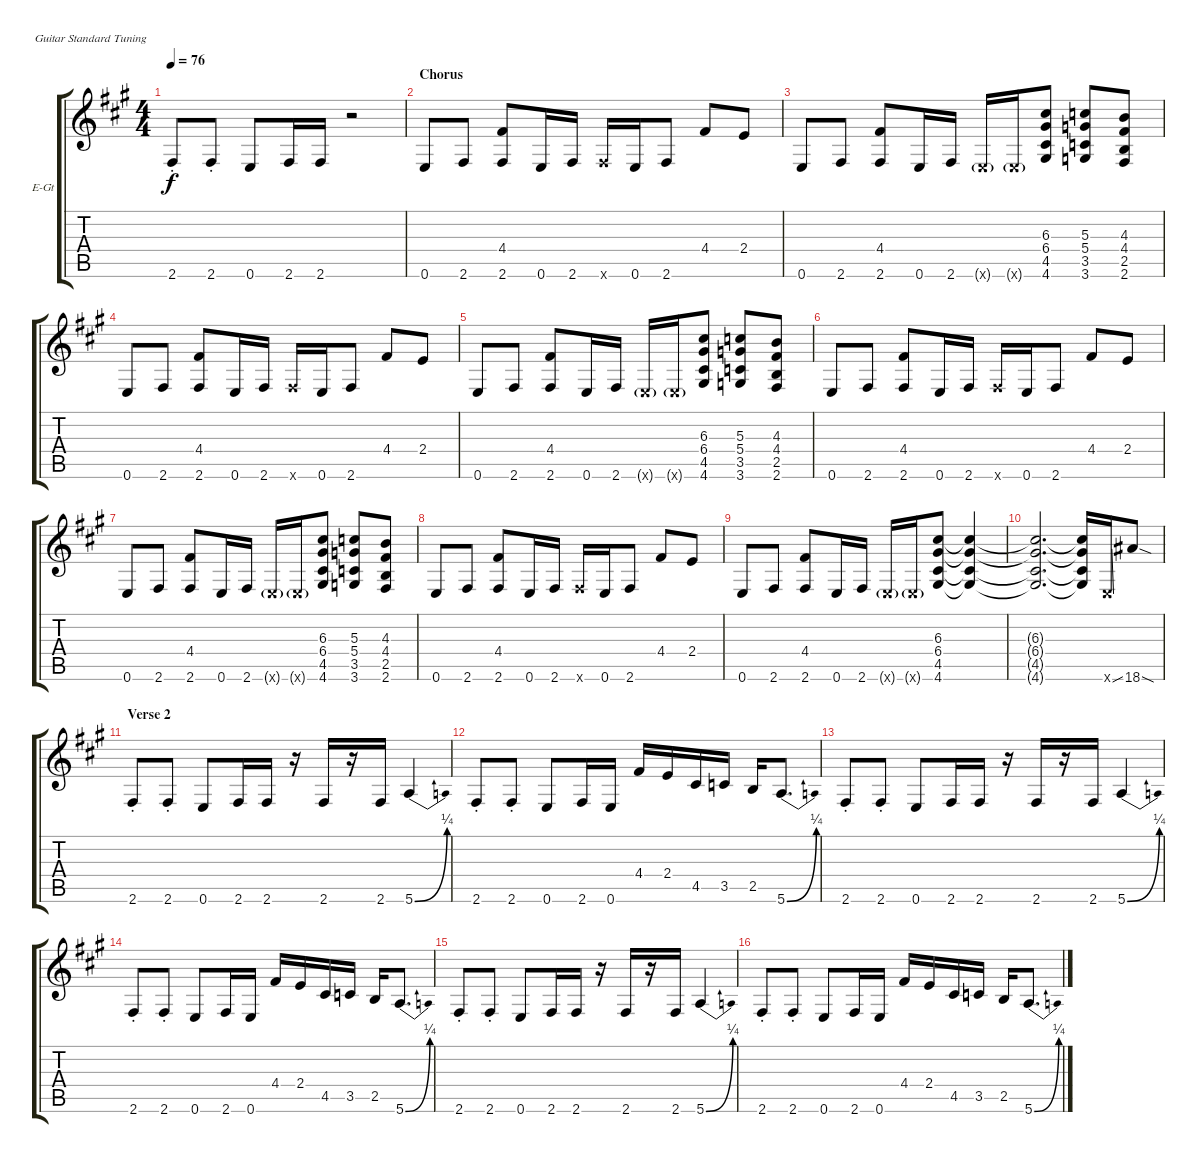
\defaultSystemsLayout 4
\bracketExtendMode groupsimilarinstruments
\firstSystemTrackNameOrientation horizontal
\otherSystemsTrackNameOrientation horizontal
\track ("Lead Guitar 2" "E-Gt") {instrument distortionguitar}
\staff {score tabs}
\tuning (E4 B3 G3 D3 A2 E2)
\ts (4 4)
\tempo 76
\clef g2
\scale
0.333333
\ks f#minor
2.6{st}.8{dy f} 2.6{st}.8 0.6.8 2.6.16 2.6.16 r.2 |
\section ("" "Chorus")
\scale
0.333333 0.6.8 2.6.8 (4.4 2.6).8 0.6.16 2.6.16 2.6{x}.16 0.6.16 2.6.8 4.4.8 2.4.8 |
\scale
0.333333 0.6.8 2.6.8 (4.4 2.6).8 0.6.16 2.6.16 0.6{g x}.16 0.6{g x}.16 (4.6 4.5 6.4 6.3).8 (3.6 3.5 5.4 5.3).8 (2.6 2.5 4.4 4.3).8 |
\scale
0.333333 0.6.8 2.6.8 (4.4 2.6).8 0.6.16 2.6.16 2.6{x}.16 0.6.16 2.6.8 4.4.8 2.4.8 |
\scale
0.333333 0.6.8 2.6.8 (4.4 2.6).8 0.6.16 2.6.16 0.6{g x}.16 0.6{g x}.16 (4.6 4.5 6.4 6.3).8 (3.6 3.5 5.4 5.3).8 (2.6 2.5 4.4 4.3).8 |
\scale
0.333333 0.6.8 2.6.8 (4.4 2.6).8 0.6.16 2.6.16 2.6{x}.16 0.6.16 2.6.8 4.4.8 2.4.8 |
\scale
0.333333 0.6.8 2.6.8 (4.4 2.6).8 0.6.16 2.6.16 0.6{g x}.16 0.6{g x}.16 (4.6 4.5 6.4 6.3).8 (3.6 3.5 5.4 5.3).8 (2.6 2.5 4.4 4.3).8 |
\scale
0.333333 0.6.8 2.6.8 (4.4 2.6).8 0.6.16 2.6.16 2.6{x}.16 0.6.16 2.6.8 4.4.8 2.4.8 |
\scale
0.333333 0.6.8 2.6.8 (4.4 2.6).8 0.6.16 2.6.16 0.6{g x}.16 0.6{g x}.16 (4.6 4.5 6.4 6.3).8 (4.6{t} 4.5{t} 6.4{t} 6.3{t}).4 |
\scale
0.333333 (4.6{t} 4.5{t} 6.4{t} 6.3{t}).2{d} (4.6{t} 4.5{t} 6.4{t} 6.3{t}).16 0.6{ss x}.16 18.6{sod}.8 |
\section ("" "Verse 2")
\scale
0.333333 2.6{st}.8 2.6{st}.8 0.6.8 2.6.16 2.6.16 r.16 2.6.16 r.16 2.6.16 5.6{be (bend 0 0 60 1)}.4 |
\scale
0.333333 2.6{st}.8 2.6{st}.8 0.6.8 2.6.16 0.6.16 4.4.16 2.4.16 4.5.16 3.5.16 2.5.16 5.6{be (bend 0 0 60 1)}.8{d} |
\scale
0.333333 2.6{st}.8 2.6{st}.8 0.6.8 2.6.16 2.6.16 r.16 2.6.16 r.16 2.6.16 5.6{be (bend 0 0 60 1)}.4 |
\scale
0.333333 2.6{st}.8 2.6{st}.8 0.6.8 2.6.16 0.6.16 4.4.16 2.4.16 4.5.16 3.5.16 2.5.16 5.6{be (bend 0 0 60 1)}.8{d} |
\scale
0.333333 2.6{st}.8 2.6{st}.8 0.6.8 2.6.16 2.6.16 r.16 2.6.16 r.16 2.6.16 5.6{be (bend 0 0 60 1)}.4 |
\scale
0.333333 2.6{st}.8 2.6{st}.8 0.6.8 2.6.16 0.6.16 4.4.16 2.4.16 4.5.16 3.5.16 2.5.16 5.6{be (bend 0 0 60 1)}.8{d}
